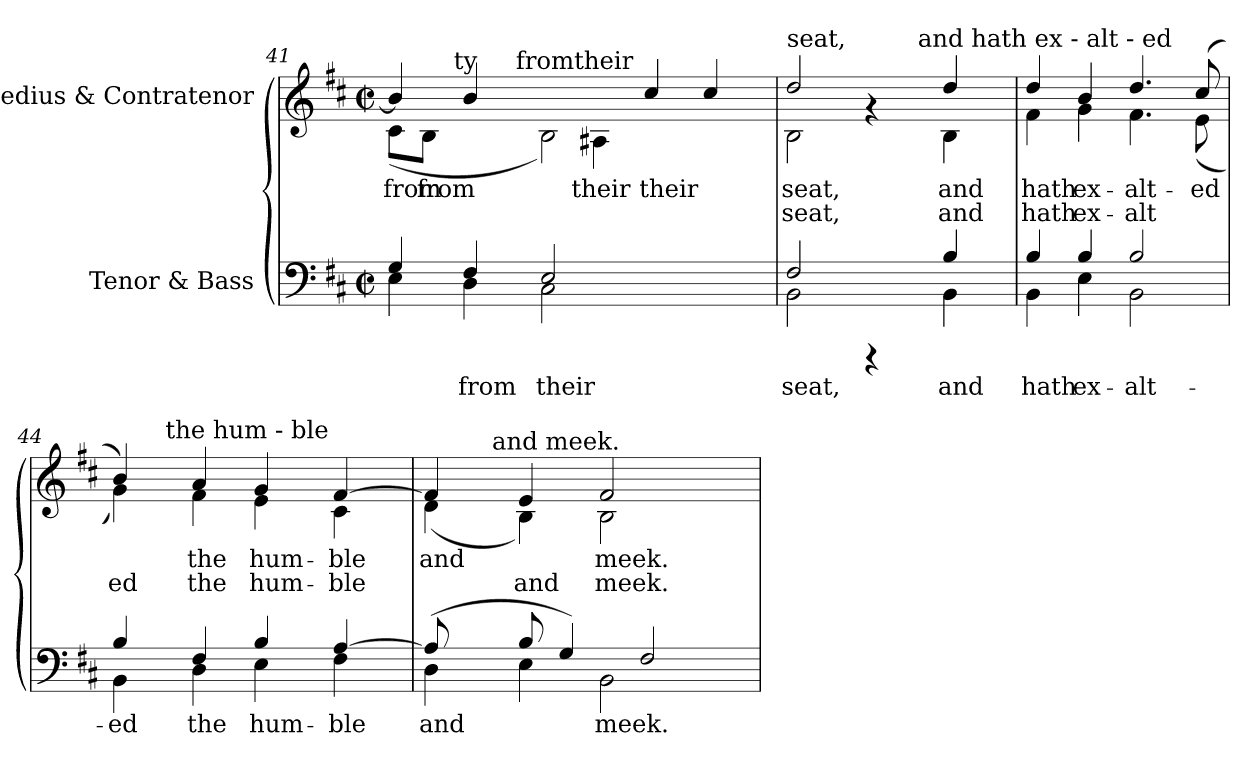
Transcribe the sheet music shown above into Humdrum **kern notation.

**kern	**text	**kern	**text	**text
*part2	*part2	*part1	*part1	*part1
*staff2	*staff2	*staff1	*staff1	*staff1
*I"Tenor &  Bass	*	*I"Medius &  Contratenor	*	*
*clefF4	*	*clefG2	*	*
*k[f#c#]	*	*k[f#c#]	*	*
*D:	*	*D:	*	*
*M2/2	*	*M2/2	*	*
*met(c|)	*	*met(c|)	*	*
=41	=41	=41	=41	=41
*^	*	*	*	*
!	!	!	!LO:TX:a:t=-	!	!
!	!	!LO:LY:b:cj	!	!LO:LY:b:cj	!
*	*	*	*^	*	*
*	*	*	*	*^	*	*
*	*	*	*	*	*^	*	*
4G/	4E\	.	4b/]	(<8c#\L	8...ryy	4ryy	from	.
!	!	!	!	!	!	!	!LO:LY:b:cj	!
.	.	.	.	8B\J	.	.	from	.
!	!	!	!	!	!LO:TX:a:t=ty	!	!	!
.	.	.	.	.	1ryy	.	.	.
!	!	!LO:LY:b:cj	!	!	!	!	!LO:LY:b:cj	!
4F#/	4D\	from	4b/	2ryy	.	8ryy	.	.
.	.	.	.	.	.	32.ryy	.	.
!	!	!	!	!	!	!LO:TX:a:t=fromtheir	!	!
.	.	.	.	.	.	1ryy	.	.
!	!	!LO:LY:b:cj	!	!	!	!	!	!
2E/	2C#\	their	2B\)	.	.	.	.	.
!	!	!	!	!	!	!	!LO:LY:b:cj	!
.	.	.	.	4A#X\	.	.	their	.
!	!	!	!	!	!	!	!LO:LY:b:cj	!
2ryy	2ryy	.	4cc#/	2ryy	.	.	their	.
.	.	.	.	.	4ryy	.	.	.
.	.	.	4cc#/	.	.	.	.	.
.	.	.	.	.	.	16ryy	.	.
.	.	.	.	.	64ryy	64ryy	.	.
!!LO:LB:g=z
=42	=42	=42	=42	=42	=42	=42	=42	=42
!	!	!	!LO:TX:a:t=seat,	!	!	!	!	!
!	!	!LO:LY:b:cj	!	!	!	!	!LO:LY:b:cj	!LO:LY:b:cj
*	*	*	*	*	*v	*v	*	*
2F#/	2BB\	seat,	2dd/	2B\	2ryy	seat,	seat,
4rCCC	4ryy	.	4rf	4ryy	8ryy	.	.
.	.	.	.	.	32.ryy	.	.
!	!	!	!	!	!LO:TX:a:t=and hath ex - alt - ed	!	!
.	.	.	.	.	4ryy	.	.
!	!	!LO:LY:b:cj	!	!	!	!LO:LY:b:cj	!LO:LY:b:cj
4B/	4BB\	and	4dd/	4B\	.	and	and
.	.	.	.	.	16ryy	.	.
.	.	.	.	.	64ryy	.	.
=43	=43	=43	=43	=43	=43	=43	=43
!	!	!LO:LY:b:cj	!	!	!	!LO:LY:b:cj	!LO:LY:b:cj
*	*	*	*	*v	*v	*	*
4B/	4BB\	hath	4dd/	4f#\	hath	hath
!	!	!LO:LY:b:cj	!	!	!LO:LY:b:cj	!LO:LY:b:cj
4B/	4E\	ex-	4b/	4g\	ex-	-ex-
!	!	!LO:LY:b:cj	!	!	!LO:LY:b:cj	!LO:LY:b:cj
2B/	2BB\	-alt-	4.dd/	4.f#\	-alt-	-alt-
!	!	!	!	!	!LO:LY:b:cj	!LO:LY:b:cj
.	.	.	(>8cc#/	(<8e\	-ed	-
=44	=44	=44	=44	=44	=44	=44
!	!	!LO:LY:b:cj	!	!	!LO:LY:b:cj	!LO:LY:b:cj
*	*	*	*	*^	*	*
4B/	4BB\	-ed	4b/)	4g\)	8.ryy	-	ed
!	!	!	!	!	!LO:TX:a:t=the hum - ble	!	!
.	.	.	.	.	2ryy	.	.
!	!	!LO:LY:b:cj	!	!	!	!LO:LY:b:cj	!LO:LY:b:cj
4F#/	4D\	the	4a/	4f#\	.	the	the
!	!	!LO:LY:b:cj	!	!	!	!LO:LY:b:cj	!LO:LY:b:cj
4B/	4E\	hum-	4g/	4e\	.	hum-	-hum-
.	.	.	.	.	4ryy	.	.
!	!	!LO:LY:b:cj	!	!	!	!LO:LY:b:cj	!LO:LY:b:cj
[>4A/	4F#\	-ble	[>4f#/	4c#\	.	-ble	ble
.	.	.	.	.	16ryy	.	.
=45	=45	=45	=45	=45	=45	=45	=45
!	!	!LO:LY:b:cj	!	!	!	!LO:LY:b:cj	!LO:LY:b:cj
(<4D\	8A/]	and	4f#/]	(<4d\	8.ryy	and	.
.	8ryy	.	.	.	.	.	.
!	!	!	!	!	!LO:TX:a:t=and meek.	!	!
.	.	.	.	.	2...ryy	.	.
!	!	!LO:LY:b:cj	!	!	!	!	!
!	!	!LO:LY:b:cj	!	!	!	!LO:LY:b:cj	!LO:LY:b:cj
(>8B/	4E\)	.	4e/	4B\)	.	.	and
4G/)	.	.	.	.	.	.	.
!	!	!LO:LY:b:cj	!	!	!	!LO:LY:b:cj	!LO:LY:b:cj
.	2BB\	meek.	2f#/	2B\	.	meek.	meek.
2F#/	.	.	.	.	.	.	.
.	8ryy	.	8ryy	8ryy	.	.	.
*v	*v	*	*	*	*	*	*
*	*	*v	*v	*v	*	*
=	=	=	=	=
*-	*-	*-	*-	*-
